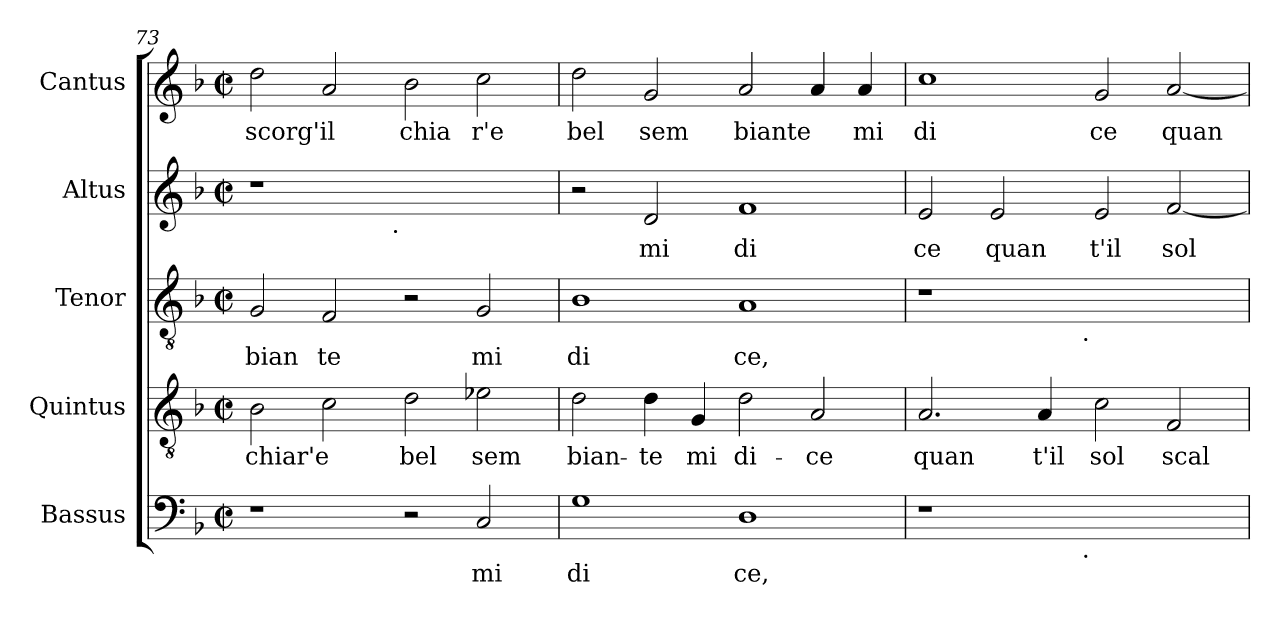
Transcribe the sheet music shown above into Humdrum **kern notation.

**kern	**text	**kern	**text	**kern	**text	**kern	**text	**kern	**text
*part5	*part5	*part4	*part4	*part3	*part3	*part2	*part2	*part1	*part1
*staff5	*staff5	*staff4	*staff4	*staff3	*staff3	*staff2	*staff2	*staff1	*staff1
*I"Bassus	*	*I"Quintus	*	*I"Tenor	*	*I"Altus	*	*I"Cantus	*
*clefF4	*	*clefGv2	*	*clefGv2	*	*clefG2	*	*clefG2	*
*k[b-]	*	*k[b-]	*	*k[b-]	*	*k[b-]	*	*k[b-]	*
*F:	*	*F:	*	*F:	*	*F:	*	*F:	*
*M2/2	*	*M2/2	*	*M2/2	*	*M2/2	*	*M2/2	*
*met(c|)	*	*met(c|)	*	*met(c|)	*	*met(c|)	*	*met(c|)	*
=73	=73	=73	=73	=73	=73	=73	=73	=73	=73
!	!	!	!LO:LY:b	!	!LO:LY:b:cj	!	!	!	!LO:LY:b:cj
*	*	*	*	*	*	*^	*	*	*
1r	.	2B-\	chiar'e	2G/	bian	1r	2ryy	.	2dd\	scorg'il
!	!	!	!LO:LY:b	!	!LO:LY:b:cj	!	!	!	!	!LO:LY:b:cj
.	.	2c\	.	2F/	te	.	4...ryy	.	2a/	.
!	!	!	!	!	!	!	!LO:TX:b:t=.	!	!	!
.	.	.	.	.	.	.	1ryy	.	.	.
!	!	!	!LO:LY:b	!	!	!	!	!	!	!LO:LY:b:cj
2r	.	2d\	bel	2r	.	1ryy	.	.	2b-\	chia
!	!LO:LY:b:cj	!	!LO:LY:b	!	!LO:LY:b:cj	!	!	!	!	!LO:LY:b:cj
2C/	mi	2e-X\	sem	2G/	mi	.	.	.	2cc\	r'e
.	.	.	.	.	.	.	32ryy	.	.	.
=74	=74	=74	=74	=74	=74	=74	=74	=74	=74	=74
!	!LO:LY:b:cj	!	!LO:LY:b	!	!LO:LY:b:cj	!	!	!	!	!LO:LY:b:cj
*	*	*	*	*	*	*v	*v	*	*	*
1G	di	2d\	bian-	1B-	di	2r	.	2dd\	bel
!	!	!	!LO:LY:b	!	!	!	!LO:LY:b	!	!LO:LY:b:cj
.	.	4d\	-te	.	.	2d/	mi	2g/	sem
!	!	!	!LO:LY:b	!	!	!	!	!	!
.	.	4G/	mi	.	.	.	.	.	.
!	!LO:LY:b:cj	!	!LO:LY:b	!	!LO:LY:b:cj	!	!LO:LY:b	!	!LO:LY:b:cj
1D	ce,	2d\	di-	1A	ce,	1f	di	2a/	biante
!	!	!	!LO:LY:b	!	!	!	!	!	!LO:LY:b:cj
.	.	2A/	-ce	.	.	.	.	4a/	.
!	!	!	!	!	!	!	!	!	!LO:LY:b:cj
.	.	.	.	.	.	.	.	4a/	mi
!!LO:PB:g=z
=75	=75	=75	=75	=75	=75	=75	=75	=75	=75
!	!	!	!LO:LY:b	!	!	!	!LO:LY:b	!	!LO:LY:b:cj
*^	*	*	*	*^	*	*	*	*	*
1r	2ryy	.	2.A/	quan	1r	2ryy	.	2e/	ce	1cc	di
!	!	!	!	!	!	!	!	!	!LO:LY:b	!	!
.	4...ryy	.	.	.	.	4...ryy	.	2e/	quan	.	.
!	!	!	!	!LO:LY:b	!	!	!	!	!	!	!
.	.	.	4A/	t'il	.	.	.	.	.	.	.
!	!	!	!	!	!	!LO:TX:b:t=.	!	!	!	!	!
!	!LO:TX:b:t=.	!	!	!	!	!	!	!	!	!	!
.	1ryy	.	.	.	.	1ryy	.	.	.	.	.
!	!	!	!	!LO:LY:b	!	!	!	!	!LO:LY:b	!	!LO:LY:b:cj
1ryy	.	.	2c\	sol	1ryy	.	.	2e/	t'il	2g/	ce
!	!	!	!	!LO:LY:b	!	!	!	!	!LO:LY:b	!	!LO:LY:b:cj
.	.	.	2F/	scal	.	.	.	[<2f/	sol	[<2a/	quan
.	32ryy	.	.	.	.	32ryy	.	.	.	.	.
*v	*v	*	*	*	*v	*v	*	*	*	*	*
=	=	=	=	=	=	=	=	=	=
*-	*-	*-	*-	*-	*-	*-	*-	*-	*-
